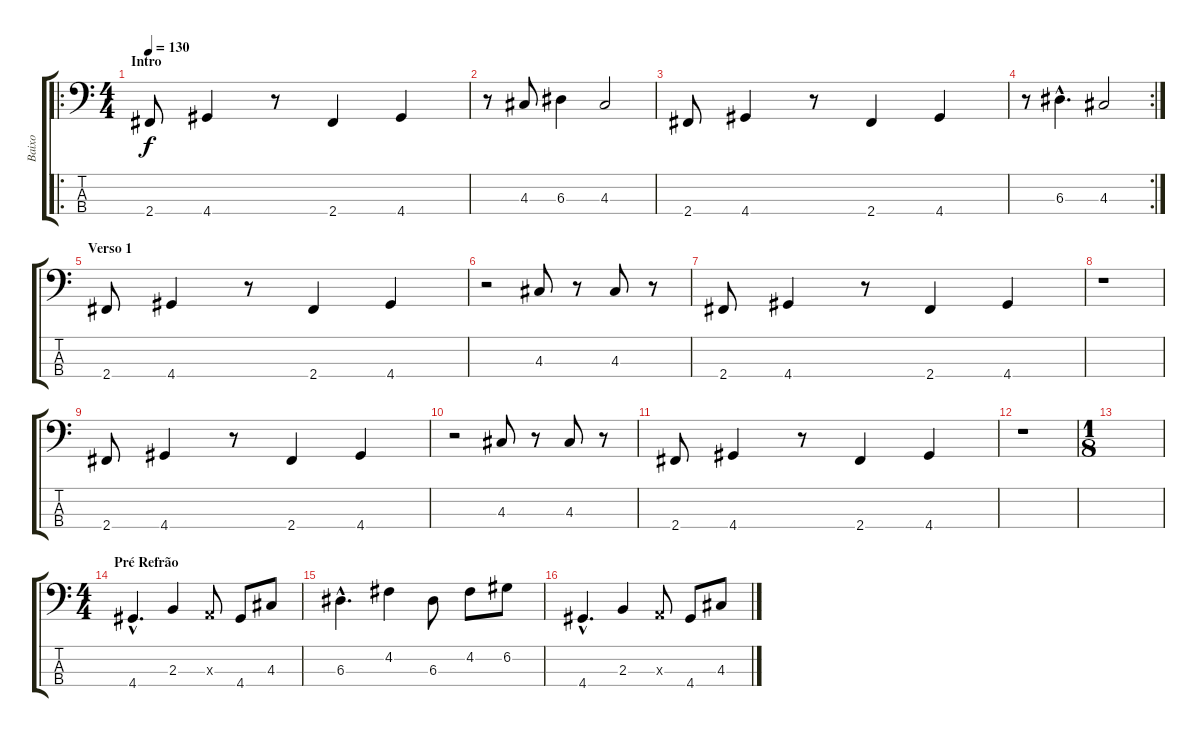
\track ("Baixo" "Baixo") {instrument electricbassfinger}
\staff {score tabs}
\tuning (G2 D2 A1 E1) {hide}
\ro
\ts (4 4)
\section ("" "Intro")
\tempo 130
\clef f4
\ks c
2.4.8{dy f instrument electricbassfinger} 4.4.4 r.8 2.4.4 4.4.4 |
r.8 4.3.8 6.3.4 4.3.2 |
2.4.8 4.4.4 r.8 2.4.4 4.4.4 |
\rc 2
r.8 6.3{hac}.4{d} 4.3.2 |
\section ("" "Verso 1")
2.4.8 4.4.4 r.8 2.4.4 4.4.4 |
r.2 4.3.8 r.8 4.3.8 r.8 |
2.4.8 4.4.4 r.8 2.4.4 4.4.4 |
r.1 |
2.4.8 4.4.4 r.8 2.4.4 4.4.4 |
r.2 4.3.8 r.8 4.3.8 r.8 |
2.4.8 4.4.4 r.8 2.4.4 4.4.4 |
r.1 |
\ts (1 8)
|
\ts (4 4)
\section ("" "Pré Refrão")
4.4{hac}.4{d} 2.3.4 0.3{x}.8 4.4.8 4.3.8 |
6.3{hac}.4{d} 4.2.4 6.3.8 4.2.8 6.2.8 |
4.4{hac}.4{d} 2.3.4 0.3{x}.8 4.4.8 4.3.8
